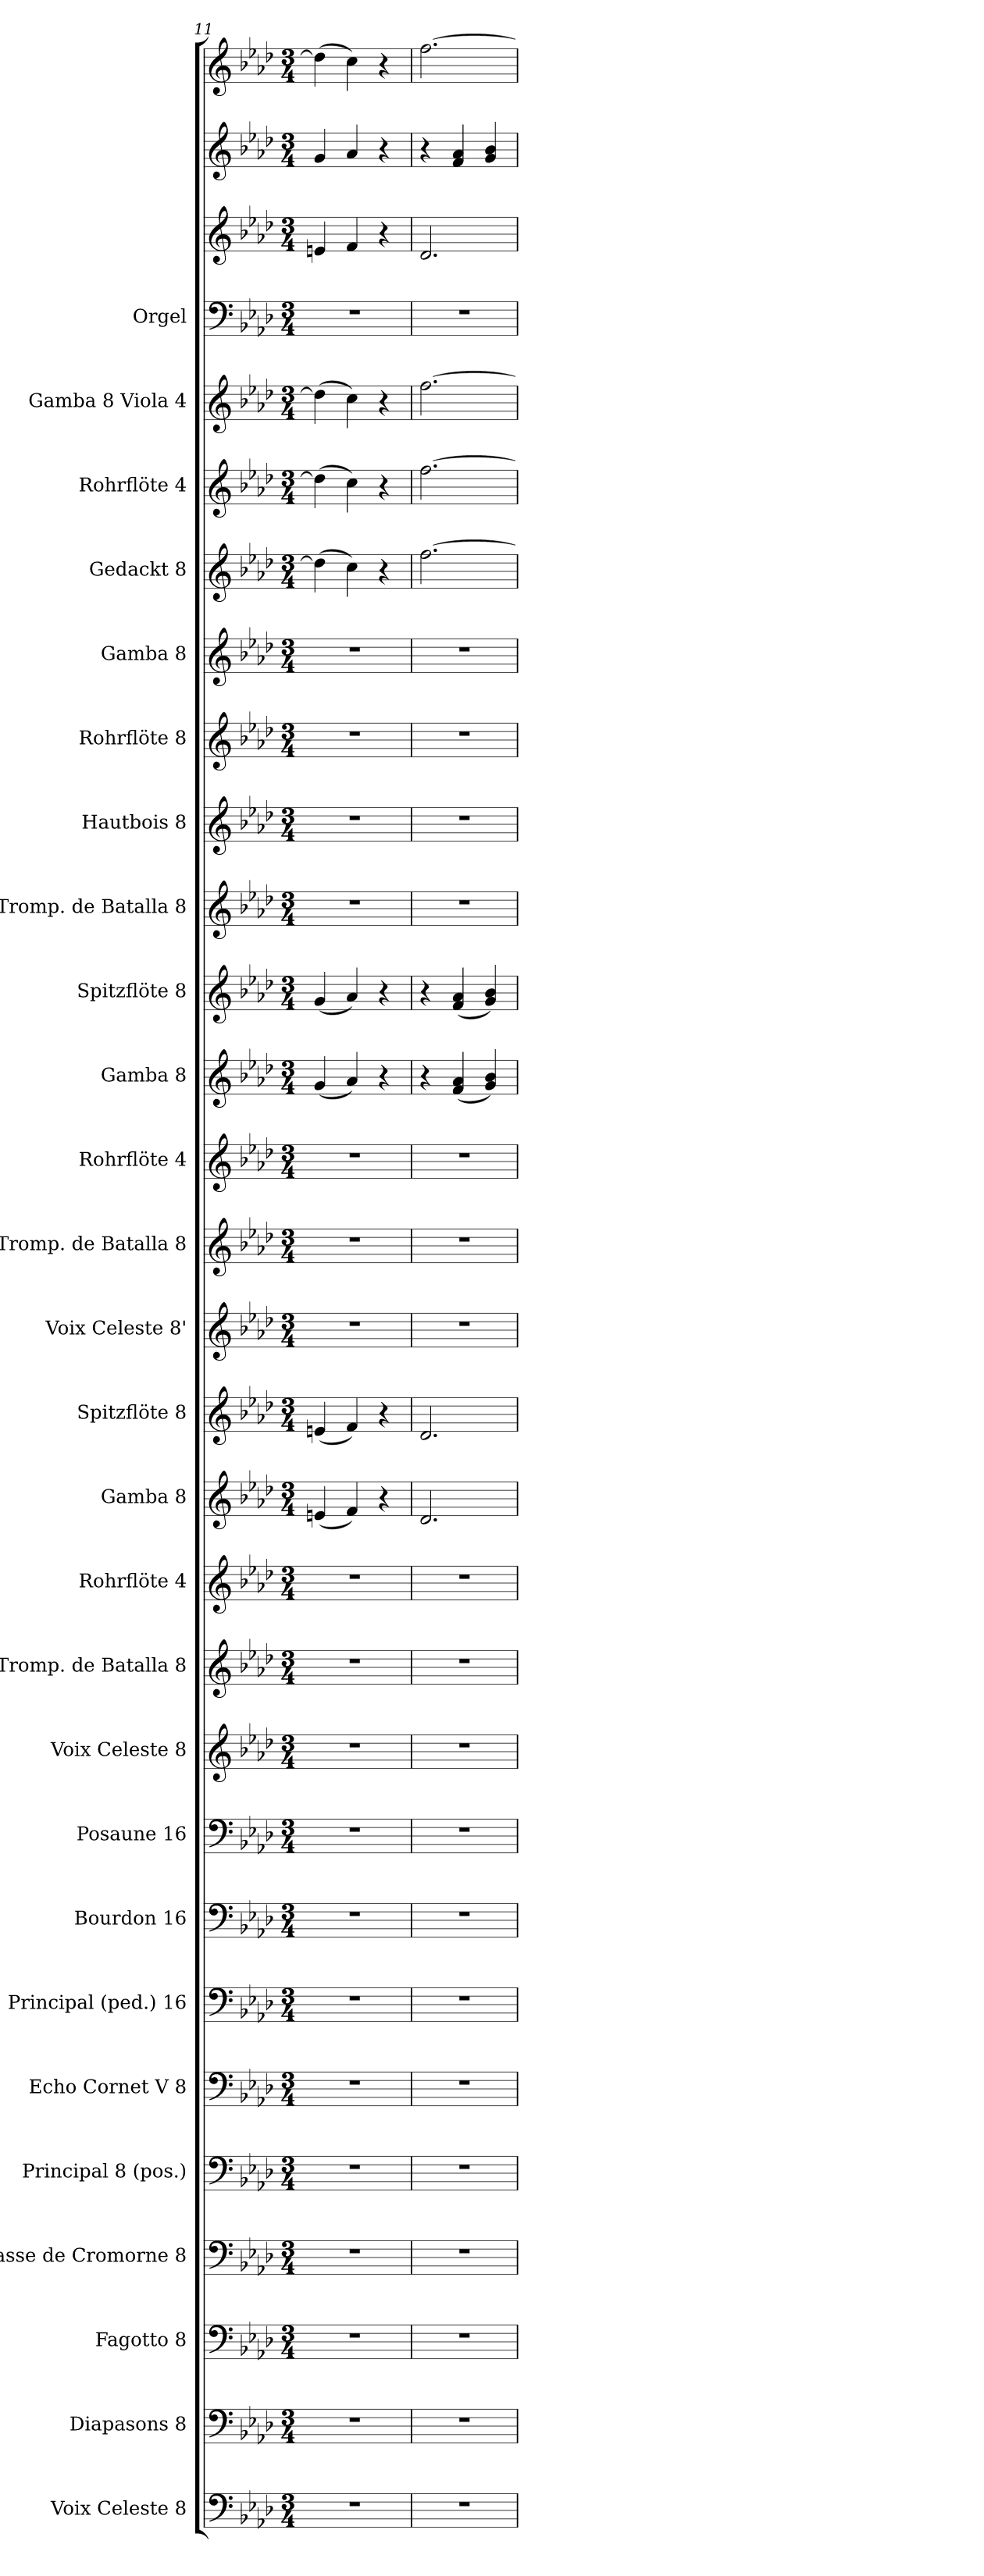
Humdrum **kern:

**kern	**kern	**kern	**kern	**kern	**kern	**kern	**kern	**kern	**kern	**kern	**kern	**kern	**kern	**kern	**kern	**kern	**kern	**kern	**kern	**kern	**kern	**kern	**kern	**kern	**kern	**kern	**kern	**kern	**kern
*part27	*part26	*part25	*part24	*part23	*part22	*part21	*part20	*part19	*part18	*part17	*part16	*part15	*part14	*part13	*part12	*part11	*part10	*part9	*part8	*part7	*part6	*part5	*part4	*part3	*part2	*part1	*part1	*part1	*part1
*staff30	*staff29	*staff28	*staff27	*staff26	*staff25	*staff24	*staff23	*staff22	*staff21	*staff20	*staff19	*staff18	*staff17	*staff16	*staff15	*staff14	*staff13	*staff12	*staff11	*staff10	*staff9	*staff8	*staff7	*staff6	*staff5	*staff4	*staff3	*staff2	*staff1
*I"Voix Celeste 8	*I"Diapasons 8	*I"Fagotto 8	*I"Basse de Cromorne 8	*I"Principal 8 (pos.)	*I"Echo Cornet V 8	*I"Principal (ped.) 16	*I"Bourdon 16	*I"Posaune 16	*I"Voix Celeste 8	*I"Tromp. de Batalla 8	*I"Rohrflöte 4	*I"Gamba 8	*I"Spitzflöte 8	*I"Voix Celeste 8'	*I"Tromp. de Batalla 8	*I"Rohrflöte 4	*I"Gamba 8	*I"Spitzflöte 8	*I"Tromp. de Batalla 8	*I"Hautbois 8	*I"Rohrflöte 8	*I"Gamba 8	*I"Gedackt 8	*I"Rohrflöte 4	*I"Gamba 8 Viola 4	*I"Orgel	*	*	*
*clefF4	*clefF4	*clefF4	*clefF4	*clefF4	*clefF4	*clefF4	*clefF4	*clefF4	*clefG2	*clefG2	*clefG2	*clefG2	*clefG2	*clefG2	*clefG2	*clefG2	*clefG2	*clefG2	*clefG2	*clefG2	*clefG2	*clefG2	*clefG2	*clefG2	*clefG2	*clefF4	*clefG2	*clefG2	*clefG2
*k[b-e-a-d-]	*k[b-e-a-d-]	*k[b-e-a-d-]	*k[b-e-a-d-]	*k[b-e-a-d-]	*k[b-e-a-d-]	*k[b-e-a-d-]	*k[b-e-a-d-]	*k[b-e-a-d-]	*k[b-e-a-d-]	*k[b-e-a-d-]	*k[b-e-a-d-]	*k[b-e-a-d-]	*k[b-e-a-d-]	*k[b-e-a-d-]	*k[b-e-a-d-]	*k[b-e-a-d-]	*k[b-e-a-d-]	*k[b-e-a-d-]	*k[b-e-a-d-]	*k[b-e-a-d-]	*k[b-e-a-d-]	*k[b-e-a-d-]	*k[b-e-a-d-]	*k[b-e-a-d-]	*k[b-e-a-d-]	*k[b-e-a-d-]	*k[b-e-a-d-]	*k[b-e-a-d-]	*k[b-e-a-d-]
*M3/4	*M3/4	*M3/4	*M3/4	*M3/4	*M3/4	*M3/4	*M3/4	*M3/4	*M3/4	*M3/4	*M3/4	*M3/4	*M3/4	*M3/4	*M3/4	*M3/4	*M3/4	*M3/4	*M3/4	*M3/4	*M3/4	*M3/4	*M3/4	*M3/4	*M3/4	*M3/4	*M3/4	*M3/4	*M3/4
=11	=11	=11	=11	=11	=11	=11	=11	=11	=11	=11	=11	=11	=11	=11	=11	=11	=11	=11	=11	=11	=11	=11	=11	=11	=11	=11	=11	=11	=11
2.r	2.r	2.r	2.r	2.r	2.r	2.r	2.r	2.r	2.r	2.r	2.r	(<4en/	(<4en/	2.r	2.r	2.r	(<4g/	(<4g/	2.r	2.r	2.r	2.r	(>4dd-\]	(>4dd-\]	(>4dd-\]	2.r	4en/	4g/	(>4dd-\]
.	.	.	.	.	.	.	.	.	.	.	.	4f/)	4f/)	.	.	.	4a-/)	4a-/)	.	.	.	.	4cc\)	4cc\)	4cc\)	.	4f/	4a-/	4cc\)
.	.	.	.	.	.	.	.	.	.	.	.	4r	4r	.	.	.	4r	4r	.	.	.	.	4r	4r	4r	.	4r	4r	4r
=12	=12	=12	=12	=12	=12	=12	=12	=12	=12	=12	=12	=12	=12	=12	=12	=12	=12	=12	=12	=12	=12	=12	=12	=12	=12	=12	=12	=12	=12
2.r	2.r	2.r	2.r	2.r	2.r	2.r	2.r	2.r	2.r	2.r	2.r	2.d-/	2.d-/	2.r	2.r	2.r	4r	4r	2.r	2.r	2.r	2.r	[2.ff\	[2.ff\	[2.ff\	2.r	2.d-/	4r	[2.ff\
.	.	.	.	.	.	.	.	.	.	.	.	.	.	.	.	.	(<4f/ 4a-/	(<4f/ 4a-/	.	.	.	.	.	.	.	.	.	4f/ 4a-/	.
.	.	.	.	.	.	.	.	.	.	.	.	.	.	.	.	.	4g/ 4b-/)	4g/ 4b-/)	.	.	.	.	.	.	.	.	.	4g/ 4b-/	.
=	=	=	=	=	=	=	=	=	=	=	=	=	=	=	=	=	=	=	=	=	=	=	=	=	=	=	=	=	=
*-	*-	*-	*-	*-	*-	*-	*-	*-	*-	*-	*-	*-	*-	*-	*-	*-	*-	*-	*-	*-	*-	*-	*-	*-	*-	*-	*-	*-	*-
